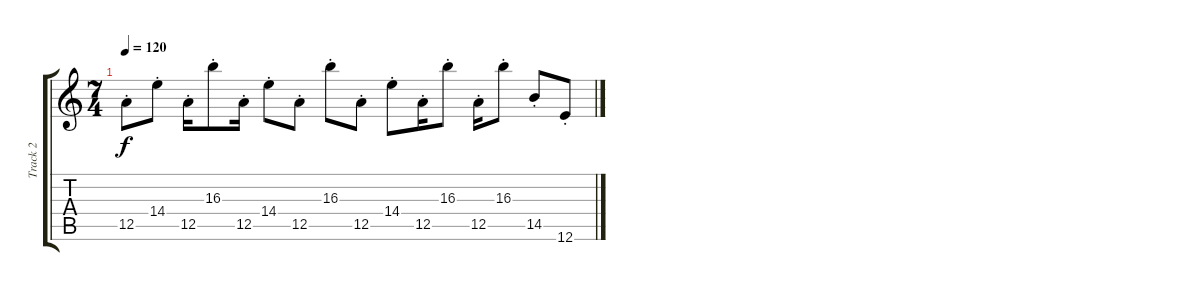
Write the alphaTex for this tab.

\track ("Track 2" "Track 2") {instrument electricguitarjazz}
\staff {score tabs}
\tuning (E4 B3 G3 D3 A2 E2) {hide}
\ts (7 4)
\tempo 120
\clef g2
\ks c
12.5{st}.8{dy f} 14.4{st}.8 12.5{st}.16 16.3{st}.8 12.5{st}.16 14.4{st}.8 12.5{st}.8 16.3{st}.8 12.5{st}.8 14.4{st}.8 12.5{st}.16 16.3{st}.8 12.5{st}.16 16.3{st}.8 14.5{st}.8 12.6{st}.8
